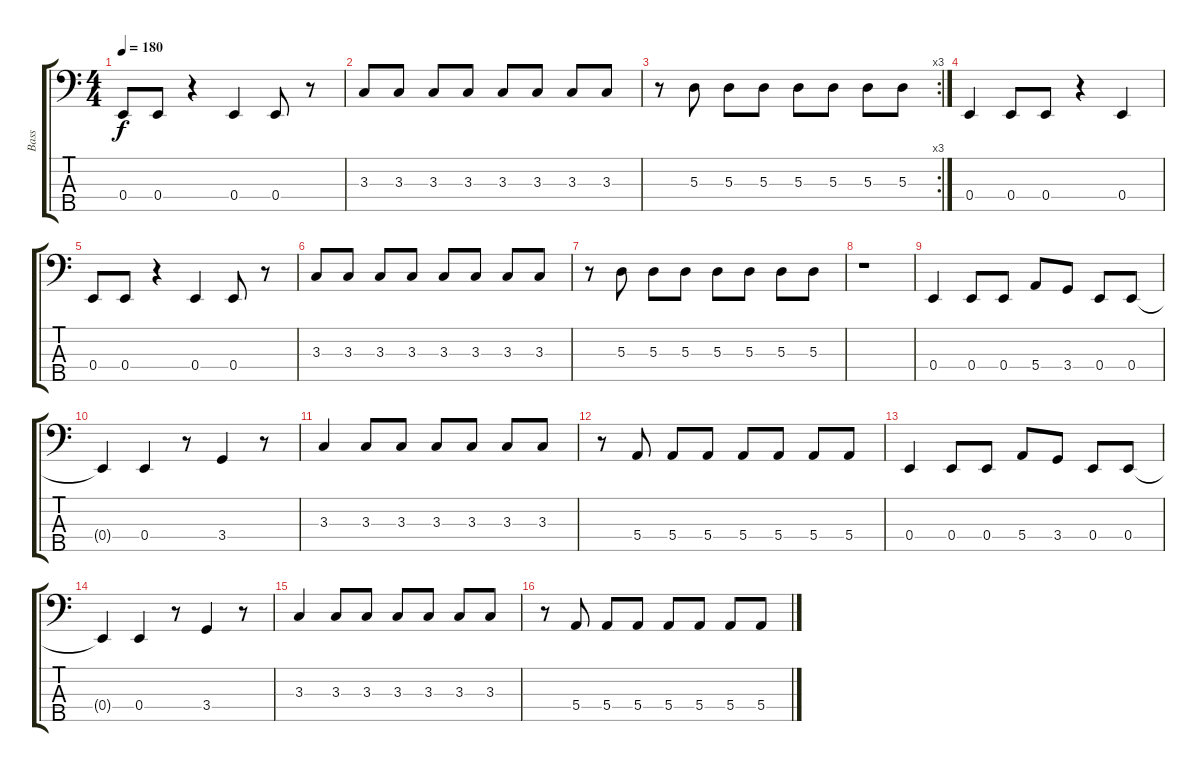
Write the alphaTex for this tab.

\track ("Bass" "Bass") {instrument electricbassfinger}
\staff {score tabs}
\tuning (G2 D2 A1 E1 B0) {hide}
\ts (4 4)
\tempo 180
\clef f4
\ks c
0.4.8{dy f} 0.4.8 r.4 0.4.4 0.4.8 r.8 |
3.3.8 3.3.8 3.3.8 3.3.8 3.3.8 3.3.8 3.3.8 3.3.8 |
\rc 3
r.8 5.3.8 5.3.8 5.3.8 5.3.8 5.3.8 5.3.8 5.3.8 |
0.4.4 0.4.8 0.4.8 r.4 0.4.4 |
0.4.8 0.4.8 r.4 0.4.4 0.4.8 r.8 |
3.3.8 3.3.8 3.3.8 3.3.8 3.3.8 3.3.8 3.3.8 3.3.8 |
r.8 5.3.8 5.3.8 5.3.8 5.3.8 5.3.8 5.3.8 5.3.8 |
r.1 |
0.4.4 0.4.8 0.4.8 5.4.8 3.4.8 0.4.8 0.4.8 |
0.4{t}.4 0.4.4 r.8 3.4.4 r.8 |
3.3.4 3.3.8 3.3.8 3.3.8 3.3.8 3.3.8 3.3.8 |
r.8 5.4.8 5.4.8 5.4.8 5.4.8 5.4.8 5.4.8 5.4.8 |
0.4.4 0.4.8 0.4.8 5.4.8 3.4.8 0.4.8 0.4.8 |
0.4{t}.4 0.4.4 r.8 3.4.4 r.8 |
3.3.4 3.3.8 3.3.8 3.3.8 3.3.8 3.3.8 3.3.8 |
r.8 5.4.8 5.4.8 5.4.8 5.4.8 5.4.8 5.4.8 5.4.8
